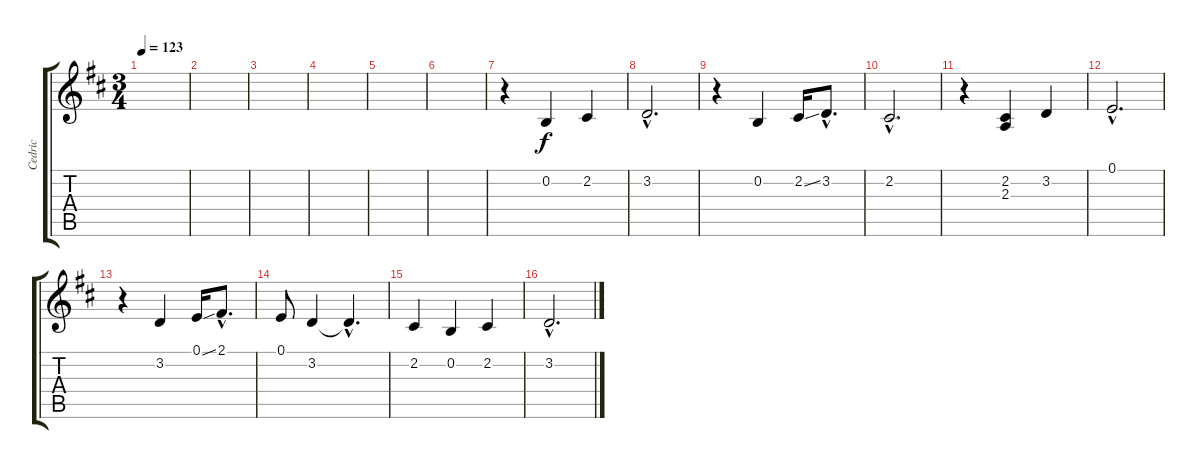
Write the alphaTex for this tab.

\track ("Cedric" "Cedric") {instrument acousticgrandpiano}
\staff {score tabs}
\tuning (E4 B3 G3 D3 A2 E2) {hide}
\ts (3 4)
\tempo 123
\clef g2
\ks d
|
|
|
|
|
|
r.4 0.2.4 2.2.4 |
\section ("" "")
3.2{hac}.2{d} |
r.4 0.2.4 2.2{ss}.16 3.2{hac}.8{d} |
2.2{hac}.2{d} |
r.4 (2.2 2.3).4 3.2.4 |
0.1{hac}.2{d} |
r.4 3.2.4 0.1{ss}.16 2.1{hac}.8{d} |
0.1.8 3.2.4 3.2{hac t}.4{d} |
2.2.4 0.2.4 2.2.4 |
\section ("" "")
3.2{hac}.2{d}
